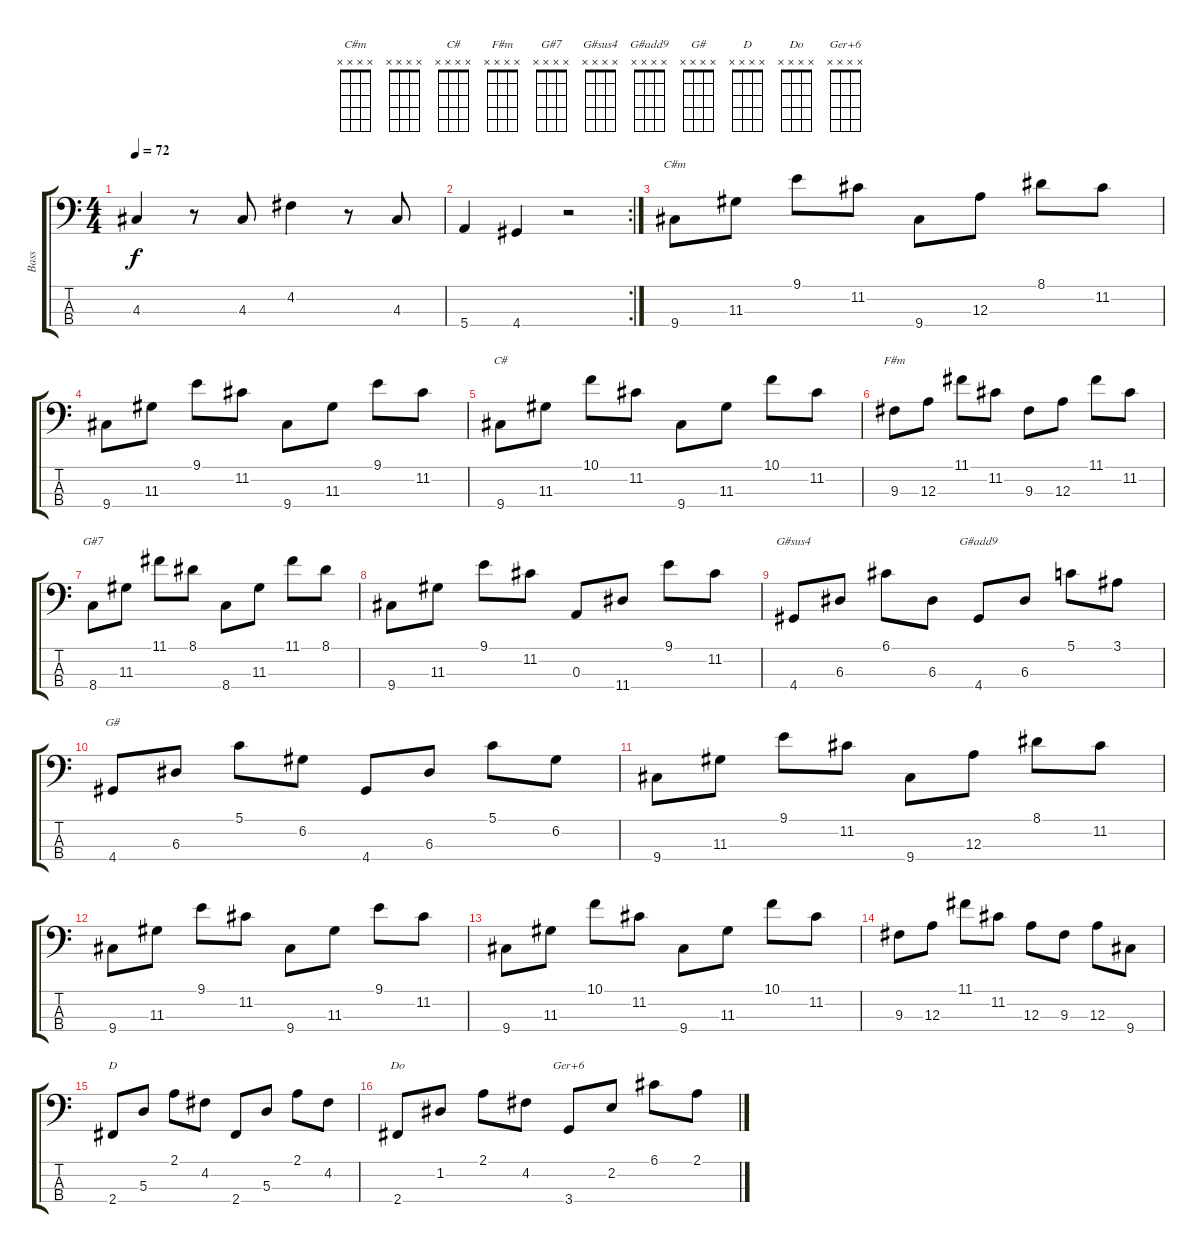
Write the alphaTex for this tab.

\track ("Bass" "Bass") {instrument fretlessbass}
\staff {score tabs}
\tuning (G2 D2 A1 E1) {hide}
\chord ("C#m" x x x x) {firstfret 0}
\chord ("" x x x x) {firstfret 0}
\chord ("C#" x x x x) {firstfret 0}
\chord ("F#m" x x x x) {firstfret 0}
\chord ("G#7" x x x x) {firstfret 0}
\chord ("G#sus4" x x x x) {firstfret 0}
\chord ("G#add9" x x x x) {firstfret 0}
\chord ("G#" x x x x) {firstfret 0}
\chord ("D" x x x x) {firstfret 0}
\chord ("Do" x x x x) {firstfret 0}
\chord ("Ger+6" x x x x) {firstfret 0}
\ts (4 4)
\tempo 72
\clef f4
\ks c
4.3.4{dy f instrument fretlessbass} r.8 4.3.8 4.2.4 r.8 4.3.8 |
\rc 2
5.4.4 4.4.4 r.2 |
9.4.8{ch "C#m"} 11.3.8 9.1.8 11.2.8 9.4.8{ch ""} 12.3.8 8.1.8 11.2.8 |
9.4.8 11.3.8 9.1.8 11.2.8 9.4.8 11.3.8 9.1.8 11.2.8 |
9.4.8{ch "C#"} 11.3.8 10.1.8 11.2.8 9.4.8 11.3.8 10.1.8 11.2.8 |
9.3.8{ch "F#m"} 12.3.8 11.1.8 11.2.8 9.3.8 12.3.8 11.1.8 11.2.8 |
8.4.8{ch "G#7"} 11.3.8 11.1.8 8.1.8 8.4.8 11.3.8 11.1.8 8.1.8 |
9.4.8 11.3.8 9.1.8 11.2.8 0.3.8 11.4.8 9.1.8 11.2.8 |
4.4.8{ch "G#sus4"} 6.3.8 6.1.8 6.3.8 4.4.8{ch "G#add9"} 6.3.8 5.1.8 3.1.8 |
4.4.8{ch "G#"} 6.3.8 5.1.8 6.2.8 4.4.8 6.3.8 5.1.8 6.2.8 |
9.4.8 11.3.8 9.1.8 11.2.8 9.4.8 12.3.8 8.1.8 11.2.8 |
9.4.8 11.3.8 9.1.8 11.2.8 9.4.8 11.3.8 9.1.8 11.2.8 |
9.4.8 11.3.8 10.1.8 11.2.8 9.4.8 11.3.8 10.1.8 11.2.8 |
9.3.8 12.3.8 11.1.8 11.2.8 12.3.8 9.3.8 12.3.8 9.4.8 |
2.4.8{ch "D"} 5.3.8 2.1.8 4.2.8 2.4.8 5.3.8 2.1.8 4.2.8 |
2.4.8{ch "Do"} 1.2.8 2.1.8 4.2.8 3.4.8{ch "Ger+6"} 2.2.8 6.1.8 2.1.8
